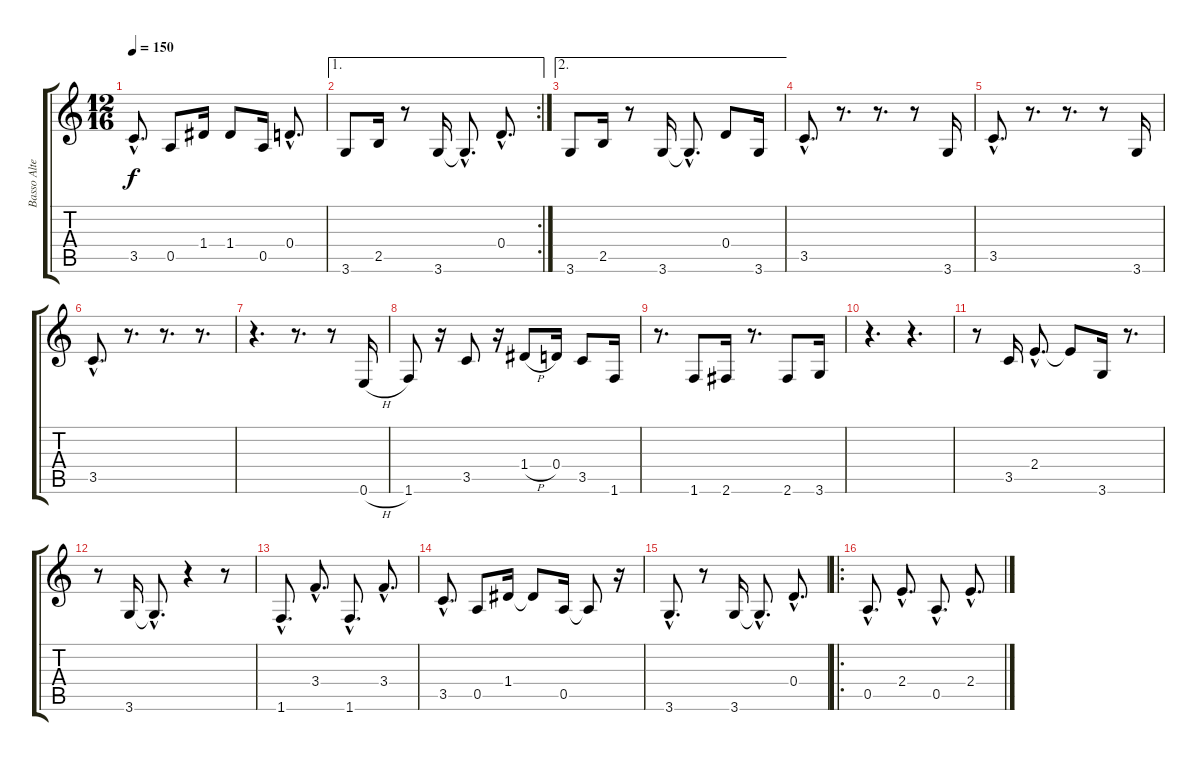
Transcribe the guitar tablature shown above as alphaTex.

\track ("Basso Alternato" "Basso Alte") {instrument acousticguitarnylon}
\staff {score tabs}
\tuning (E4 B3 G3 D3 A2 E2) {hide}
\ts (12 16)
\tempo 150
\clef g2
\ks c
3.5{hac}.8{d dy f} 0.5.8 1.4.16 1.4.8 0.5.16 0.4{hac}.8{d} |
\ae 1
\rc 2
3.6.8 2.5.16 r.8 3.6.16 3.6{hac t}.8{d} 0.4{hac}.8{d} |
\ae 2
3.6.8 2.5.16 r.8 3.6.16 3.6{hac t}.8{d} 0.4.8 3.6.16 |
3.5{hac}.8{d} r.8{d} r.8{d} r.8 3.6.16 |
3.5{hac}.8{d} r.8{d} r.8{d} r.8 3.6.16 |
3.5{hac}.8{d} r.8{d} r.8{d} r.8{d} |
r.4{d} r.8{d} r.8 0.6{h}.16 |
1.6.8 r.16 3.5.8 r.16 1.4{h}.8 0.4.16 3.5.8 1.6.16 |
r.8{d} 1.6.8 2.6.16 r.8{d} 2.6.8 3.6.16 |
r.4{d} r.4{d} |
r.8 3.5.16 2.4{hac}.8{d} 2.4{t}.8 3.6.16 r.8{d} |
r.8 3.6.16 3.6{hac t}.8{d} r.4 r.8 |
1.6{hac}.8{d} 3.4{hac}.8{d} 1.6{hac}.8{d} 3.4{hac}.8{d} |
3.5{hac}.8{d} 0.5.8 1.4.16 1.4{t}.8 0.5.16 0.5{t}.8 r.16 |
3.6{hac}.8{d} r.8 3.6.16 3.6{hac t}.8{d} 0.4{hac}.8{d} |
\ro
0.5{hac}.8{d} 2.4{hac}.8{d} 0.5{hac}.8{d} 2.4{hac}.8{d}
